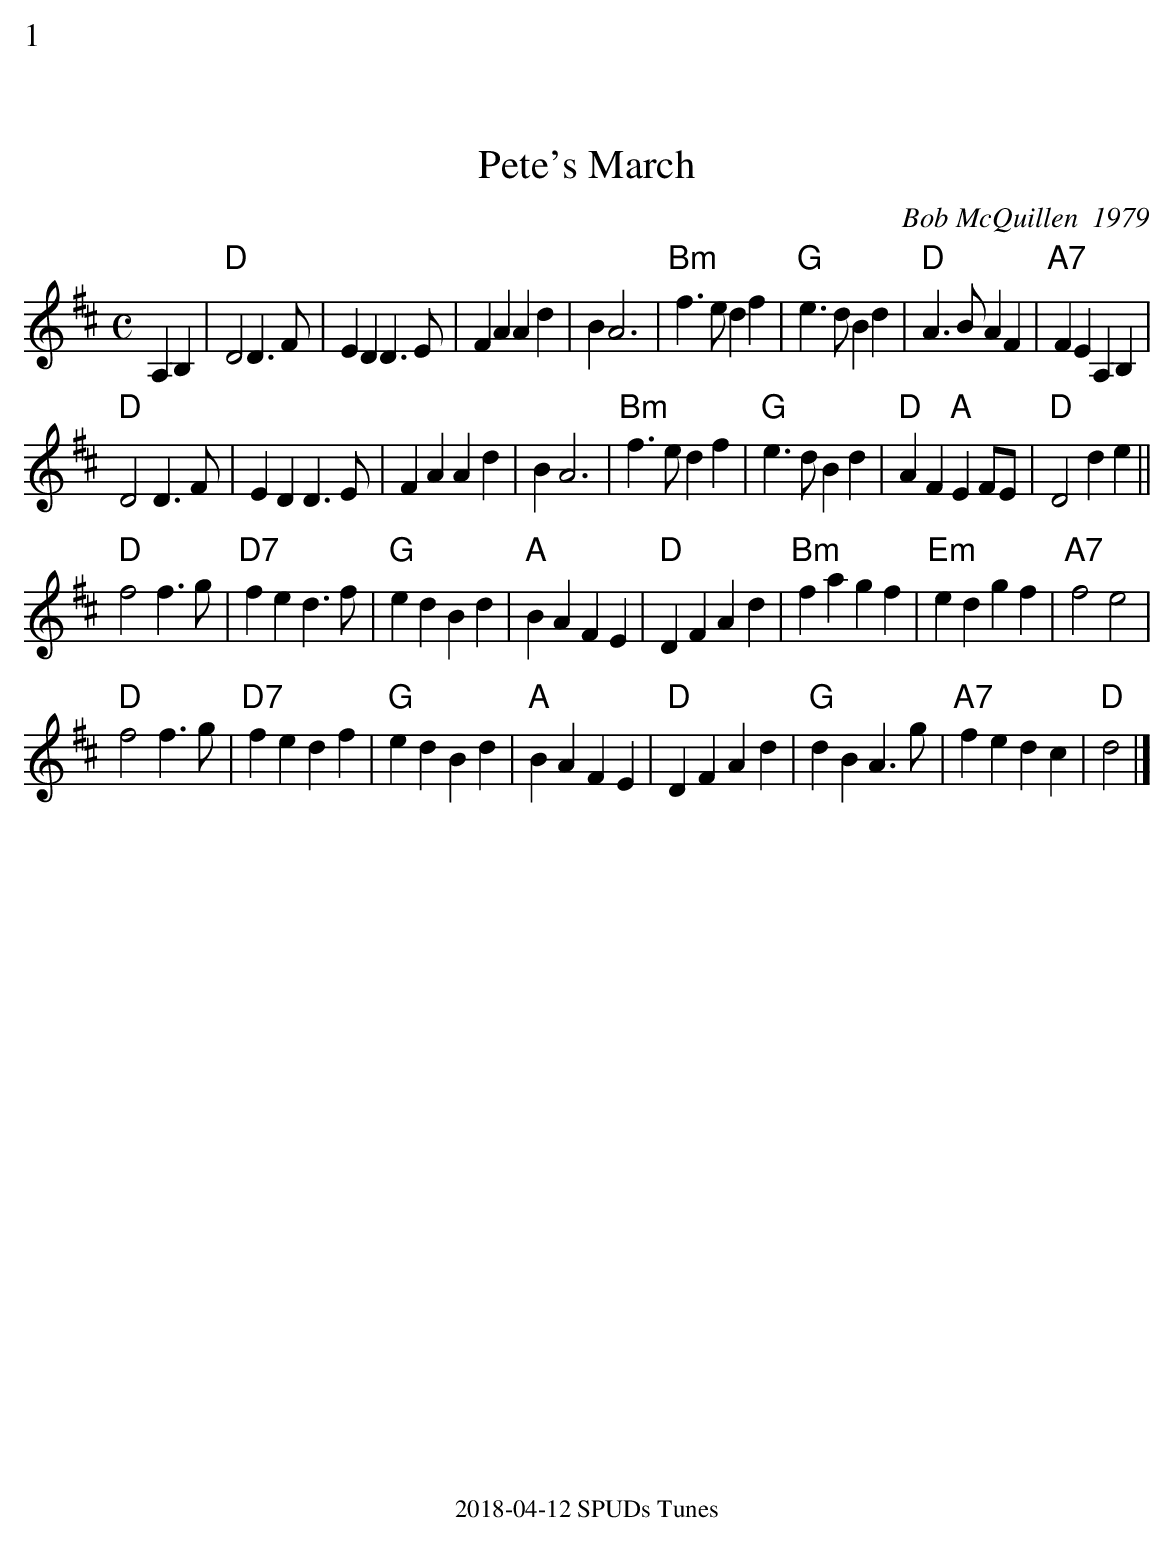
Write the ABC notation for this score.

X:1
%%text 1
T: Pete's March
C: Bob McQuillen  1979
M: C
L: 1/4
K: D
A,B, \
| "D"D2  D>F | ED D>E | FA Ad | BA3 | "Bm"f>e df | "G"e>d Bd | "D"A>B AF | "A7"FE A,B, |
"D"D2  D>F | ED D>E | FA Ad | BA3 | "Bm"f>e df | "G"e>d Bd | "D"AF "A"EF/E/ | "D"D2 de ||
"D"f2 f>g | "D7"fe d>f | "G"ed Bd | "A"BA FE |"D" DF Ad | "Bm"fa gf | "Em"ed gf | "A7"f2 e2 |
"D"f2 f>g | "D7"fe df | "G"ed Bd | "A"BA FE |"D" DF Ad | "G"dB A>g | "A7"fe dc | "D"d2 |]
